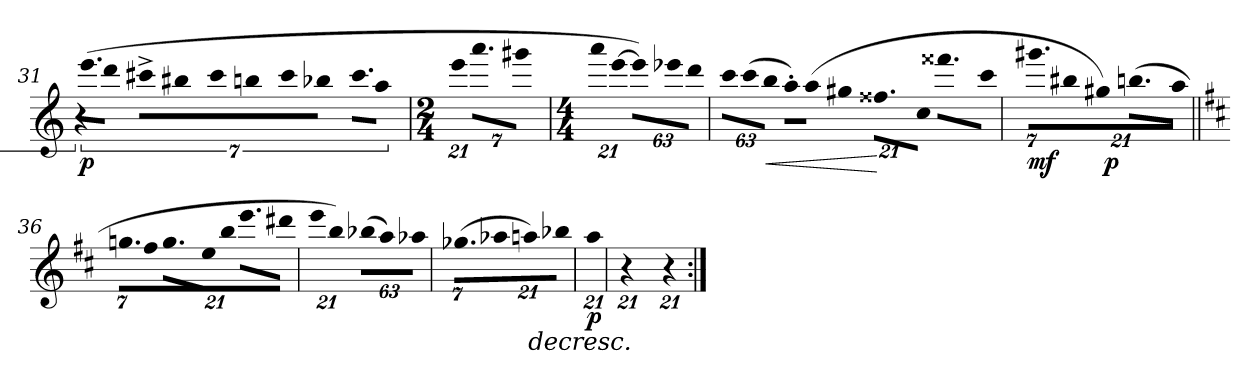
**kern	**dynam
*part1	*part1
*staff1	*staff1
=31	=31
!LO:N:vis=4	!
168r	.
!LO:N:vis=8.	!LO:DY:b
(>224eee\L	p
!LO:N:vis=16	!
672ddd\Jk	.
*Xbrackettup	*
!LO:N:vis=16	!
1008ccc#^\LL	.
!LO:N:vis=16	!
1008bb#X\	.
!LO:N:vis=16	!
1008ccc#\	.
!LO:N:vis=16	!
1008bbn\	.
!LO:N:vis=16	!
1008ccc#\	.
!LO:N:vis=16	!
1008bb-X\JJ	.
!LO:N:vis=8.	!
224ccc#\L	.
!LO:N:vis=16	!
672aa\Jk	.
=32	=32
*k[]	*
*M2/4	*
!LO:N:vis=4	!
168eee\	.
!LO:N:vis=8.	!
224aaa\L	.
!LO:N:vis=16	!
672ggg#X\Jk	.
=33	=33
*M4/4	*
!LO:N:vis=4	!
168aaa\	.
!LO:N:vis=2	!
[84eee\	.
!LO:N:vis=8	!
504eee\L])	.
!LO:N:vis=8	!
504eee-X\	.
!LO:N:vis=8	!
504ddd\J	.
=34	=34
!LO:N:vis=8	!
504ccc\L	.
!LO:N:vis=8	!
(>504ccc\	.
!LO:N:vis=8	!
504bb\J	.
!LO:N:vis=8	!LO:HP:b
336aa'\L)	<
!LO:N:vis=8	!
(>336aa\J	.
!LO:N:vis=8	!
336gg#X\	.
!LO:N:vis=8.	!
224ff##X\L	.
!LO:N:vis=16	!
672cc\Jk	.
!LO:N:vis=8.	!
224fff##X\L	.
!LO:N:vis=16	!
672ccc\Jk	.
.	[
=35	=35
!LO:N:vis=8.	!LO:DY:b
224ggg#X\L	mf
!LO:N:vis=16	!
672bb#X\Jk	.
!LO:N:vis=2	!
84gg#X\)	.
!LO:N:vis=8.	!LO:DY:b
(>224bbn\L	p
!LO:N:vis=16	!
672aa\Jk	.
=36||	=36||
*k[f#c#]	*
!LO:N:vis=8.	!
224ggn\L	.
!LO:N:vis=16	!
672ff#\Jk	.
!LO:N:vis=8.	!
224gg\L	.
!LO:N:vis=16	!
672ee\Jk	.
!LO:N:vis=4	!
168bb\	.
!LO:N:vis=8.	!
224eee\L	.
!LO:N:vis=8	!
336ddd#X\J	.
=37	=37
!LO:N:vis=4	!
168eee\	.
!LO:N:vis=2	!
84bb\)	.
!LO:N:vis=8	!
(>504bb-X\L	.
!LO:N:vis=8	!
504aa\)	.
!LO:N:vis=8	!
504aa-X\J	.
=38	=38
!LO:N:vis=8.	!
(>224gg-X\L	.
!LO:N:vis=16	!
672aa-X\Jk	.
!LO:N:vis=4	!
168aan\)	.
!LO:N:vis=2	!LO:HP:b
84bb-X\	>
=39	=39
!LO:N:vis=1	!LO:DY:b
42aa	p
.	]
=40	=40
*^	*
!LO:N:vis=0	!LO:N:vis=0	!
21ryy	21r	.
!LO:N:vis=1	!	!
42r	42ryy	.
*v	*v	*
=:|!	=:|!
*-	*-
